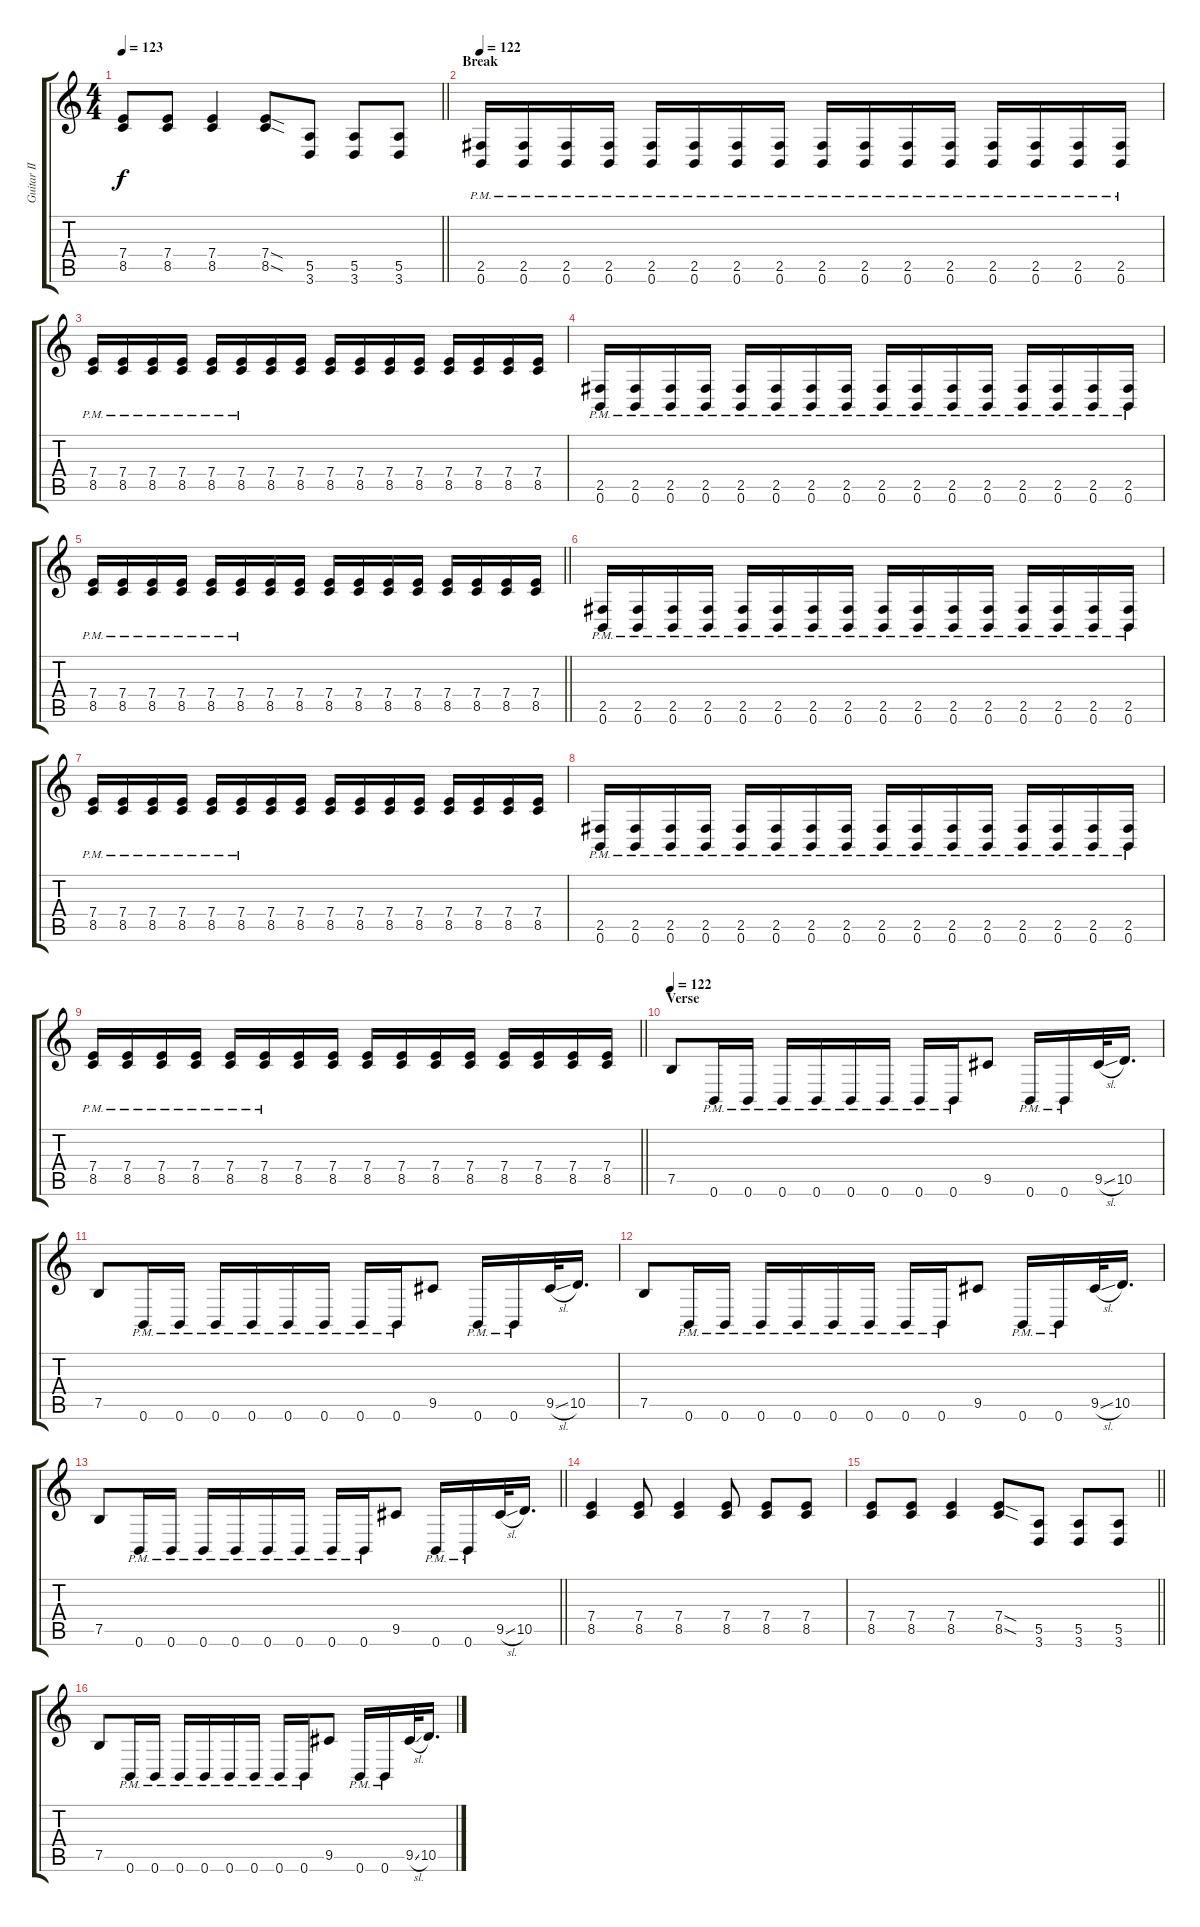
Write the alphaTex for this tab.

\track ("Guitar II" "Guitar II") {instrument distortionguitar}
\staff {score tabs}
\tuning (B3 Gb3 D3 A2 E2 B1) {hide}
\ts (4 4)
\tempo 123
\clef g2
\barLineRight lightlight
\ks c
(7.4 8.5).8{dy f} (7.4 8.5).8 (7.4 8.5).4 (7.4{sod} 8.5{sod}).8 (5.5 3.6).8 (5.5 3.6).8 (5.5 3.6).8 |
\section ("" "Break")
\tempo 122
(2.5{pm} 0.6{pm}).16 (2.5{pm} 0.6{pm}).16 (2.5{pm} 0.6{pm}).16 (2.5{pm} 0.6{pm}).16 (2.5{pm} 0.6{pm}).16 (2.5{pm} 0.6{pm}).16 (2.5{pm} 0.6{pm}).16 (2.5{pm} 0.6{pm}).16 (2.5{pm} 0.6{pm}).16 (2.5{pm} 0.6{pm}).16 (2.5{pm} 0.6{pm}).16 (2.5{pm} 0.6{pm}).16 (2.5{pm} 0.6{pm}).16 (2.5{pm} 0.6{pm}).16 (2.5{pm} 0.6{pm}).16 (2.5{pm} 0.6{pm}).16 |
(7.4{pm} 8.5{pm}).16 (7.4{pm} 8.5{pm}).16 (7.4{pm} 8.5{pm}).16 (7.4{pm} 8.5{pm}).16 (7.4{pm} 8.5{pm}).16 (7.4{pm} 8.5{pm}).16 (7.4 8.5).16 (7.4 8.5).16 (7.4 8.5).16 (7.4 8.5).16 (7.4 8.5).16 (7.4 8.5).16 (7.4 8.5).16 (7.4 8.5).16 (7.4 8.5).16 (7.4 8.5).16 |
(2.5{pm} 0.6{pm}).16 (2.5{pm} 0.6{pm}).16 (2.5{pm} 0.6{pm}).16 (2.5{pm} 0.6{pm}).16 (2.5{pm} 0.6{pm}).16 (2.5{pm} 0.6{pm}).16 (2.5{pm} 0.6{pm}).16 (2.5{pm} 0.6{pm}).16 (2.5{pm} 0.6{pm}).16 (2.5{pm} 0.6{pm}).16 (2.5{pm} 0.6{pm}).16 (2.5{pm} 0.6{pm}).16 (2.5{pm} 0.6{pm}).16 (2.5{pm} 0.6{pm}).16 (2.5{pm} 0.6{pm}).16 (2.5{pm} 0.6{pm}).16 |
\barLineRight lightlight
(7.4{pm} 8.5{pm}).16 (7.4{pm} 8.5{pm}).16 (7.4{pm} 8.5{pm}).16 (7.4{pm} 8.5{pm}).16 (7.4{pm} 8.5{pm}).16 (7.4{pm} 8.5{pm}).16 (7.4 8.5).16 (7.4 8.5).16 (7.4 8.5).16 (7.4 8.5).16 (7.4 8.5).16 (7.4 8.5).16 (7.4 8.5).16 (7.4 8.5).16 (7.4 8.5).16 (7.4 8.5).16 |
\section ("" "")
(2.5{pm} 0.6{pm}).16 (2.5{pm} 0.6{pm}).16 (2.5{pm} 0.6{pm}).16 (2.5{pm} 0.6{pm}).16 (2.5{pm} 0.6{pm}).16 (2.5{pm} 0.6{pm}).16 (2.5{pm} 0.6{pm}).16 (2.5{pm} 0.6{pm}).16 (2.5{pm} 0.6{pm}).16 (2.5{pm} 0.6{pm}).16 (2.5{pm} 0.6{pm}).16 (2.5{pm} 0.6{pm}).16 (2.5{pm} 0.6{pm}).16 (2.5{pm} 0.6{pm}).16 (2.5{pm} 0.6{pm}).16 (2.5{pm} 0.6{pm}).16 |
(7.4{pm} 8.5{pm}).16 (7.4{pm} 8.5{pm}).16 (7.4{pm} 8.5{pm}).16 (7.4{pm} 8.5{pm}).16 (7.4{pm} 8.5{pm}).16 (7.4{pm} 8.5{pm}).16 (7.4 8.5).16 (7.4 8.5).16 (7.4 8.5).16 (7.4 8.5).16 (7.4 8.5).16 (7.4 8.5).16 (7.4 8.5).16 (7.4 8.5).16 (7.4 8.5).16 (7.4 8.5).16 |
(2.5{pm} 0.6{pm}).16 (2.5{pm} 0.6{pm}).16 (2.5{pm} 0.6{pm}).16 (2.5{pm} 0.6{pm}).16 (2.5{pm} 0.6{pm}).16 (2.5{pm} 0.6{pm}).16 (2.5{pm} 0.6{pm}).16 (2.5{pm} 0.6{pm}).16 (2.5{pm} 0.6{pm}).16 (2.5{pm} 0.6{pm}).16 (2.5{pm} 0.6{pm}).16 (2.5{pm} 0.6{pm}).16 (2.5{pm} 0.6{pm}).16 (2.5{pm} 0.6{pm}).16 (2.5{pm} 0.6{pm}).16 (2.5{pm} 0.6{pm}).16 |
\barLineRight lightlight
(7.4{pm} 8.5{pm}).16 (7.4{pm} 8.5{pm}).16 (7.4{pm} 8.5{pm}).16 (7.4{pm} 8.5{pm}).16 (7.4{pm} 8.5{pm}).16 (7.4{pm} 8.5{pm}).16 (7.4 8.5).16 (7.4 8.5).16 (7.4 8.5).16 (7.4 8.5).16 (7.4 8.5).16 (7.4 8.5).16 (7.4 8.5).16 (7.4 8.5).16 (7.4 8.5).16 (7.4 8.5).16 |
\section ("" "Verse")
\tempo 122
7.5.8 0.6{pm}.16 0.6{pm}.16 0.6{pm}.16 0.6{pm}.16 0.6{pm}.16 0.6{pm}.16 0.6{pm}.16 0.6{pm}.16 9.5.8 0.6{pm}.16 0.6{pm}.16 9.5{sl}.32 10.5.16{d} |
7.5.8 0.6{pm}.16 0.6{pm}.16 0.6{pm}.16 0.6{pm}.16 0.6{pm}.16 0.6{pm}.16 0.6{pm}.16 0.6{pm}.16 9.5.8 0.6{pm}.16 0.6{pm}.16 9.5{sl}.32 10.5.16{d} |
7.5.8 0.6{pm}.16 0.6{pm}.16 0.6{pm}.16 0.6{pm}.16 0.6{pm}.16 0.6{pm}.16 0.6{pm}.16 0.6{pm}.16 9.5.8 0.6{pm}.16 0.6{pm}.16 9.5{sl}.32 10.5.16{d} |
\barLineRight lightlight
7.5.8 0.6{pm}.16 0.6{pm}.16 0.6{pm}.16 0.6{pm}.16 0.6{pm}.16 0.6{pm}.16 0.6{pm}.16 0.6{pm}.16 9.5.8 0.6{pm}.16 0.6{pm}.16 9.5{sl}.32 10.5.16{d} |
\section ("" "")
(7.4 8.5).4 (7.4 8.5).8 (7.4 8.5).4 (7.4 8.5).8 (7.4 8.5).8 (7.4 8.5).8 |
\barLineRight lightlight
(7.4 8.5).8 (7.4 8.5).8 (7.4 8.5).4 (7.4{sod} 8.5{sod}).8 (5.5 3.6).8 (5.5 3.6).8 (5.5 3.6).8 |
\section ("" "")
7.5.8 0.6{pm}.16 0.6{pm}.16 0.6{pm}.16 0.6{pm}.16 0.6{pm}.16 0.6{pm}.16 0.6{pm}.16 0.6{pm}.16 9.5.8 0.6{pm}.16 0.6{pm}.16 9.5{sl}.32 10.5.16{d}
